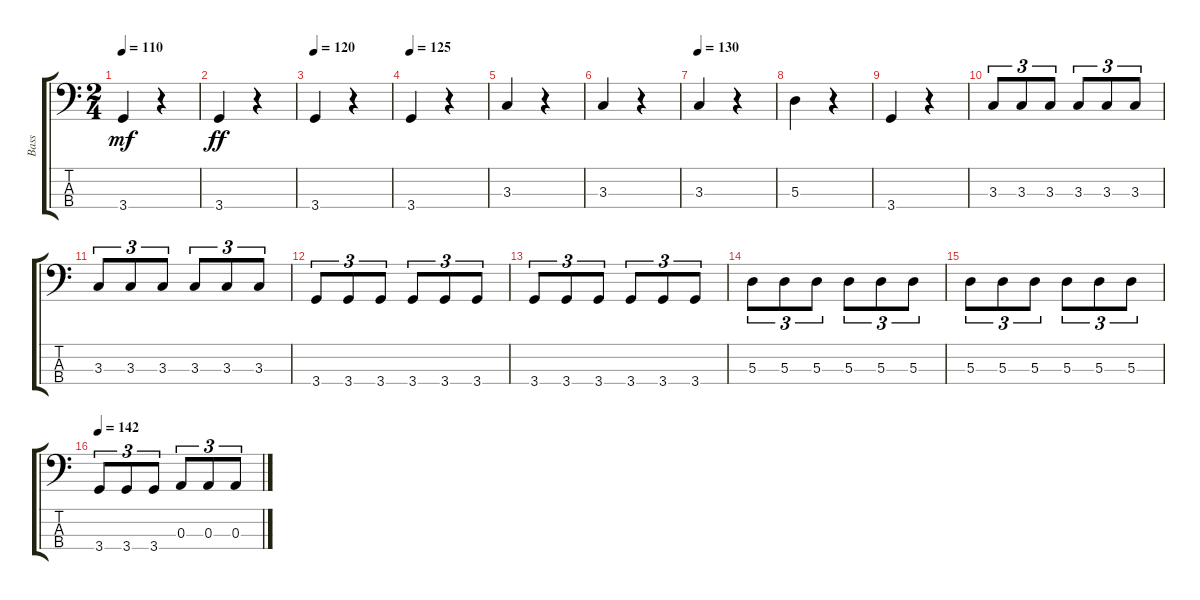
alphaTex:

\track ("Bass" "Bass") {instrument electricbasspick}
\staff {score tabs}
\tuning (G2 D2 A1 E1) {hide}
\ts (2 4)
\tempo 110
\clef f4
\ks c
3.4.4{dy mf} r.4 |
3.4.4{dy ff} r.4 |
\tempo 120
3.4.4 r.4 |
\tempo 125
3.4.4 r.4 |
3.3.4 r.4 |
3.3.4 r.4 |
\tempo 130
3.3.4 r.4 |
5.3.4 r.4 |
3.4.4 r.4 |
3.3.8{tu (3 2)} 3.3.8{tu (3 2)} 3.3.8{tu (3 2)} 3.3.8{tu (3 2)} 3.3.8{tu (3 2)} 3.3.8{tu (3 2)} |
3.3.8{tu (3 2)} 3.3.8{tu (3 2)} 3.3.8{tu (3 2)} 3.3.8{tu (3 2)} 3.3.8{tu (3 2)} 3.3.8{tu (3 2)} |
3.4.8{tu (3 2)} 3.4.8{tu (3 2)} 3.4.8{tu (3 2)} 3.4.8{tu (3 2)} 3.4.8{tu (3 2)} 3.4.8{tu (3 2)} |
3.4.8{tu (3 2)} 3.4.8{tu (3 2)} 3.4.8{tu (3 2)} 3.4.8{tu (3 2)} 3.4.8{tu (3 2)} 3.4.8{tu (3 2)} |
5.3.8{tu (3 2)} 5.3.8{tu (3 2)} 5.3.8{tu (3 2)} 5.3.8{tu (3 2)} 5.3.8{tu (3 2)} 5.3.8{tu (3 2)} |
5.3.8{tu (3 2)} 5.3.8{tu (3 2)} 5.3.8{tu (3 2)} 5.3.8{tu (3 2)} 5.3.8{tu (3 2)} 5.3.8{tu (3 2)} |
\tempo 142
3.4.8{tu (3 2)} 3.4.8{tu (3 2)} 3.4.8{tu (3 2)} 0.3.8{tu (3 2)} 0.3.8{tu (3 2)} 0.3.8{tu (3 2)}
